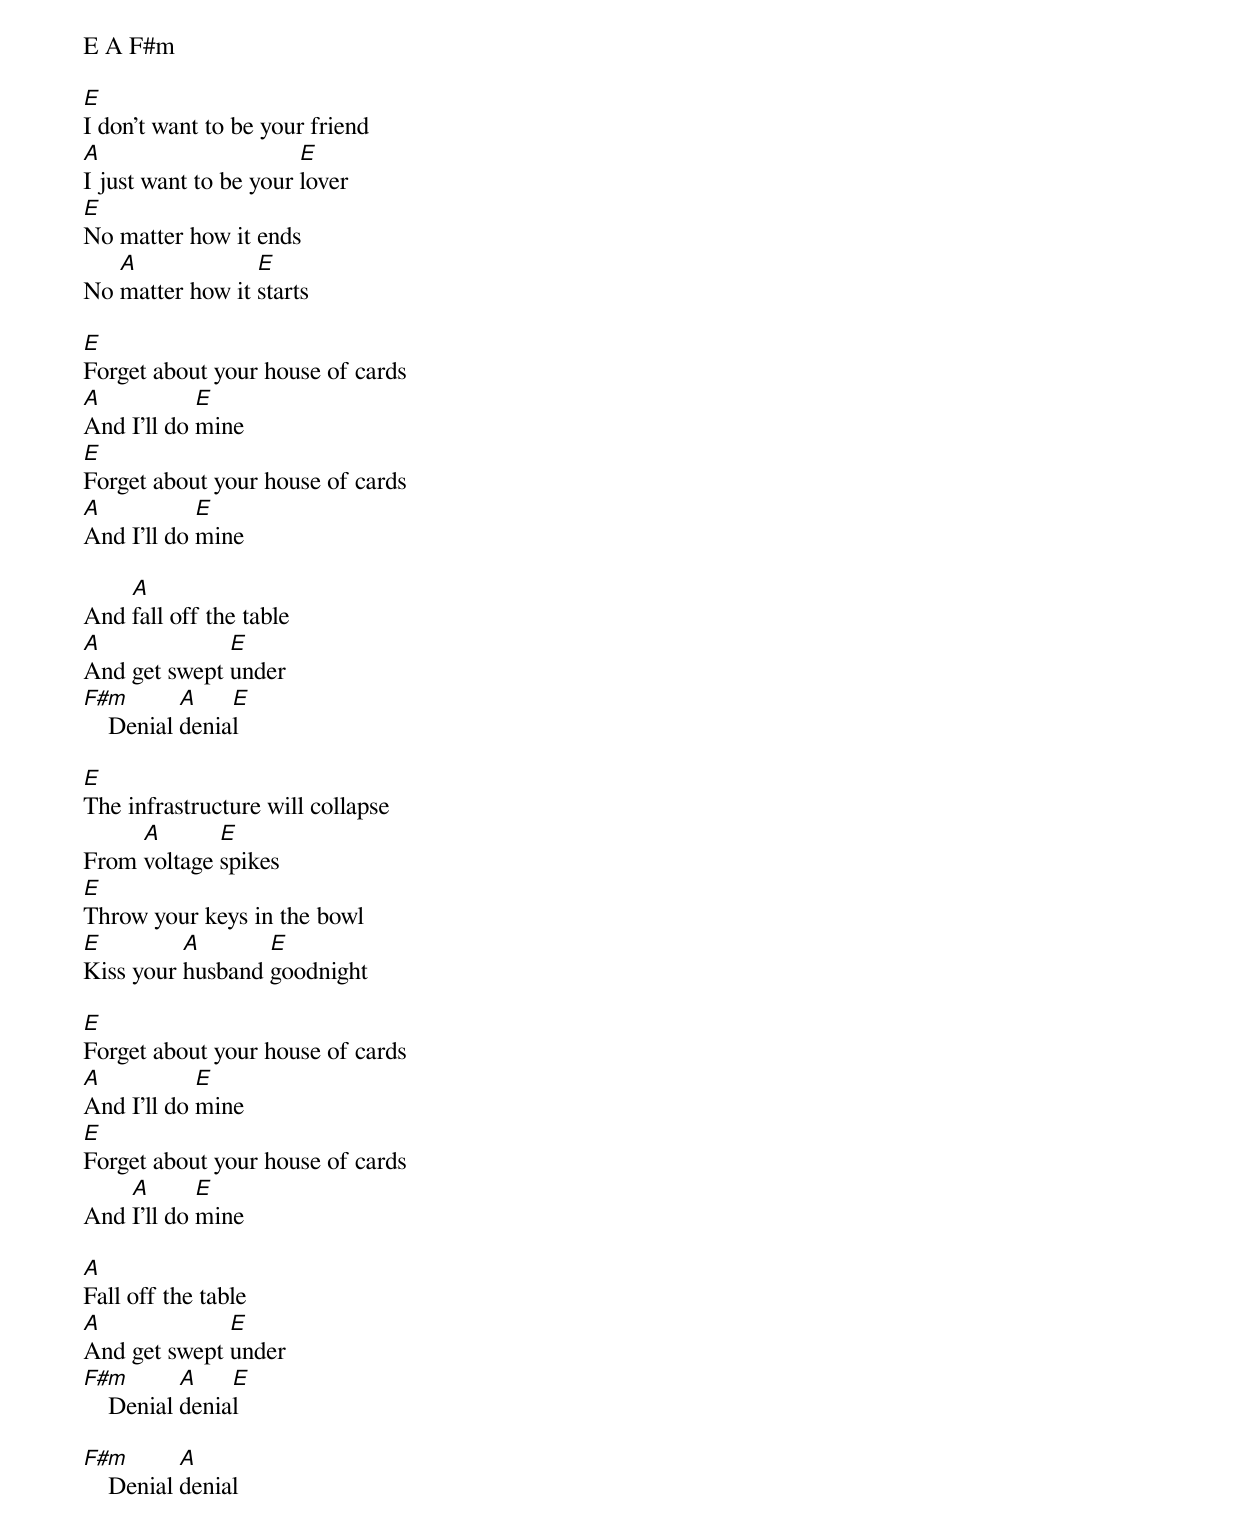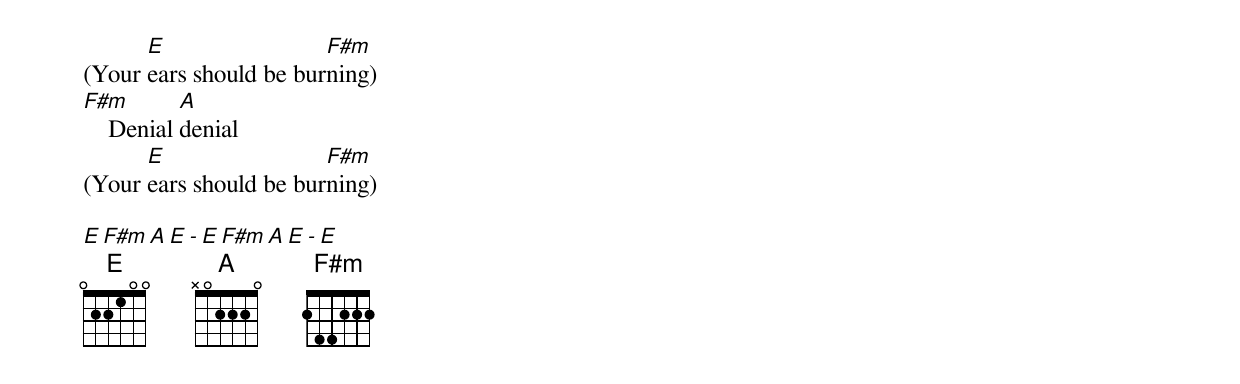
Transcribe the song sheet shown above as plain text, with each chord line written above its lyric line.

E A F#m

E
I don't want to be your friend
A                      E
I just want to be your lover
E
No matter how it ends
   A             E
No matter how it starts

E
Forget about your house of cards
A           E
And I'll do mine
E
Forget about your house of cards
A           E
And I'll do mine

    A
And fall off the table
A             E
And get swept under
F#m        A    E
    Denial denial

E
The infrastructure will collapse
     A       E
From voltage spikes
E
Throw your keys in the bowl
E         A       E
Kiss your husband goodnight

E
Forget about your house of cards
A           E
And I'll do mine
E
Forget about your house of cards
    A       E
And I'll do mine

A
Fall off the table
A             E
And get swept under
F#m        A    E
    Denial denial

F#m        A
    Denial denial
      E                 F#m
(Your ears should be burning)
F#m        A
    Denial denial
      E                 F#m
(Your ears should be burning)

E F#m A E - E F#m A E - E
